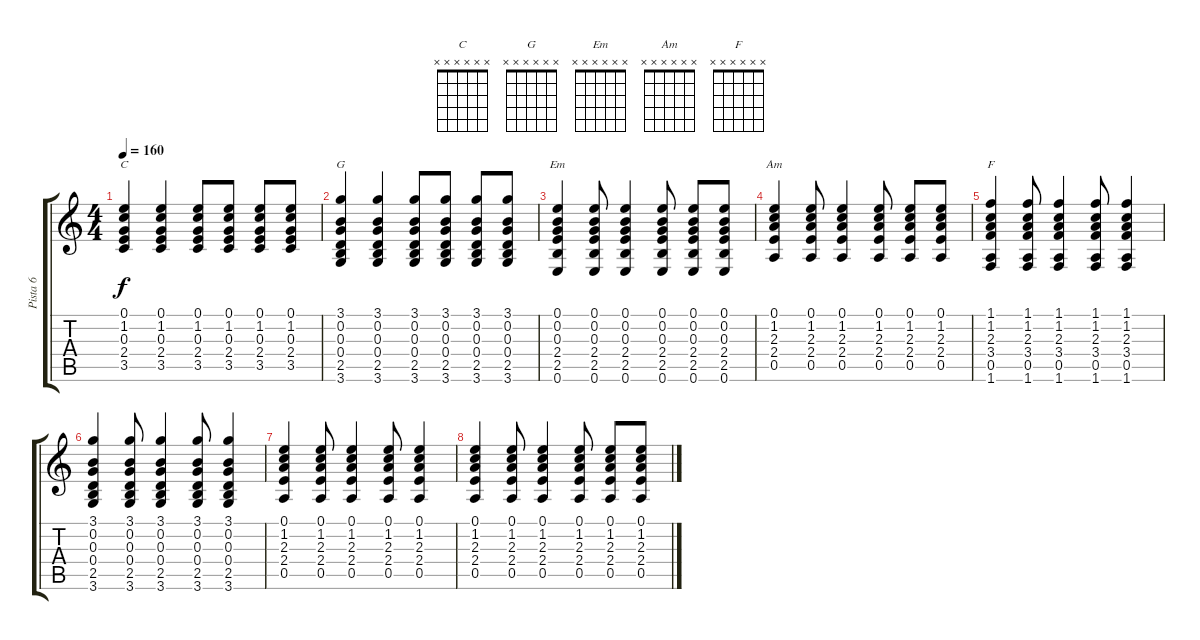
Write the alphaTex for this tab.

\track ("Pista 6" "Pista 6") {mute instrument acousticguitarnylon}
\staff {score tabs}
\tuning (E4 B3 G3 D3 A2 E2) {hide}
\chord ("C" x x x x x x)
\chord ("G" x x x x x x)
\chord ("Em" x x x x x x)
\chord ("Am" x x x x x x)
\chord ("F" x x x x x x)
\ts (4 4)
\tempo 160
\clef g2
\ks c
(0.1 1.2 0.3 2.4 3.5).4{ch "C" dy f} (0.1 1.2 0.3 2.4 3.5).4 (0.1 1.2 0.3 2.4 3.5).8 (0.1 1.2 0.3 2.4 3.5).8 (0.1 1.2 0.3 2.4 3.5).8 (0.1 1.2 0.3 2.4 3.5).8 |
(3.1 0.2 0.3 0.4 2.5 3.6).4{ch "G"} (3.1 0.2 0.3 0.4 2.5 3.6).4 (3.1 0.2 0.3 0.4 2.5 3.6).8 (3.1 0.2 0.3 0.4 2.5 3.6).8 (3.1 0.2 0.3 0.4 2.5 3.6).8 (3.1 0.2 0.3 0.4 2.5 3.6).8 |
(0.1 0.2 0.3 2.4 2.5 0.6).4{ch "Em"} (0.1 0.2 0.3 2.4 2.5 0.6).8 (0.1 0.2 0.3 2.4 2.5 0.6).4 (0.1 0.2 0.3 2.4 2.5 0.6).8 (0.1 0.2 0.3 2.4 2.5 0.6).8 (0.1 0.2 0.3 2.4 2.5 0.6).8 |
(0.1 1.2 2.3 2.4 0.5).4{ch "Am"} (0.1 1.2 2.3 2.4 0.5).8 (0.1 1.2 2.3 2.4 0.5).4 (0.1 1.2 2.3 2.4 0.5).8 (0.1 1.2 2.3 2.4 0.5).8 (0.1 1.2 2.3 2.4 0.5).8 |
(1.1 1.2 2.3 3.4 0.5 1.6).4{ch "F"} (1.1 1.2 2.3 3.4 0.5 1.6).8 (1.1 1.2 2.3 3.4 0.5 1.6).4 (1.1 1.2 2.3 3.4 0.5 1.6).8 (1.1 1.2 2.3 3.4 0.5 1.6).4 |
(3.1 0.2 0.3 0.4 2.5 3.6).4 (3.1 0.2 0.3 0.4 2.5 3.6).8 (3.1 0.2 0.3 0.4 2.5 3.6).4 (3.1 0.2 0.3 0.4 2.5 3.6).8 (3.1 0.2 0.3 0.4 2.5 3.6).4 |
(0.1 1.2 2.3 2.4 0.5).4 (0.1 1.2 2.3 2.4 0.5).8 (0.1 1.2 2.3 2.4 0.5).4 (0.1 1.2 2.3 2.4 0.5).8 (0.1 1.2 2.3 2.4 0.5).4 |
(0.1 1.2 2.3 2.4 0.5).4 (0.1 1.2 2.3 2.4 0.5).8 (0.1 1.2 2.3 2.4 0.5).4 (0.1 1.2 2.3 2.4 0.5).8 (0.1 1.2 2.3 2.4 0.5).8 (0.1 1.2 2.3 2.4 0.5).8
